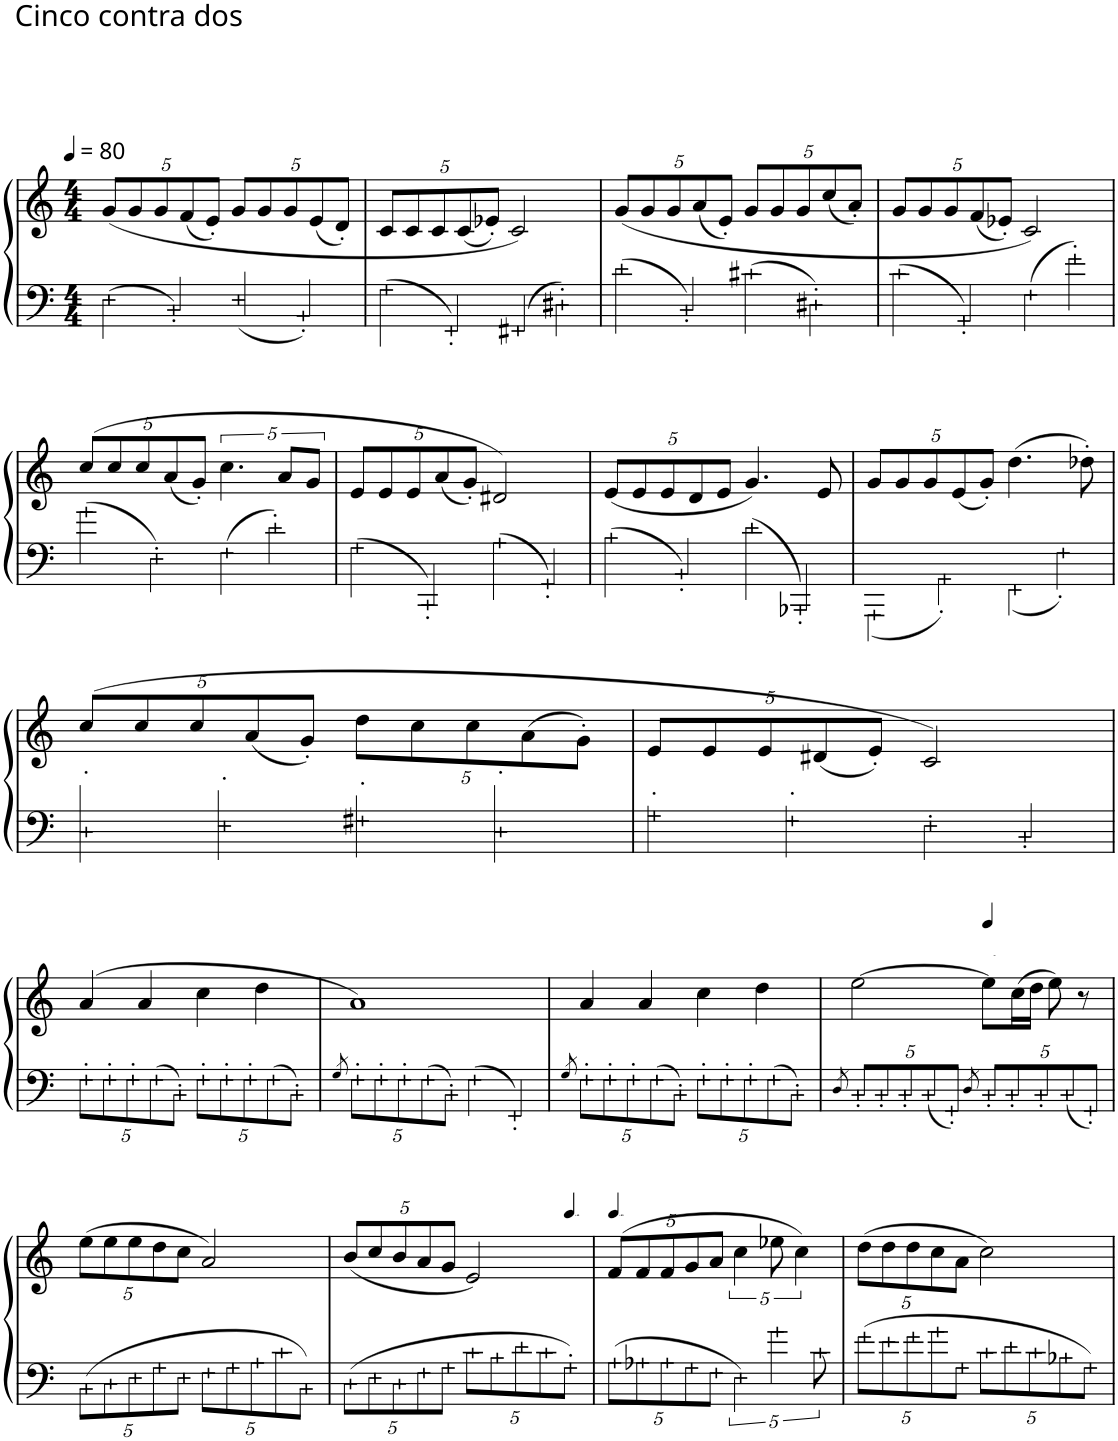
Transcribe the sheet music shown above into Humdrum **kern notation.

**kern	**kern	**kern	**kern
*part4	*part3	*part2	*part1
*staff4	*staff3	*staff2	*staff1
*I"Contrabajo	*I"Piano	*I"Piano	*I"Saxofón soprano
*I'Cb	*I'Pno	*I'Pno	*
*stria5	*	*	*stria5
*clefFv4	*clefF4	*clefG2	*clefG2
*Trd7c12	*	*	*Trd1c2
*k[]	*k[]	*k[]	*k[]
*M4/4	*M4/4	*M4/4	*M4/4
*MM80	*MM80	*MM80	*MM80
=1	=1	=1	=1
!	!LO:N:n=2:head=plus	!	!
*	*	*Xbrackettup	*Xbrackettup
(4CC	(4C\ 4E\	(10g/L	(10g/L
.	.	10g/	10g/
.	.	10g/	10g/J
!	!LO:N:head=plus	!	!
4CC')	4C'/)	.	.
.	.	(10f/	(10f/L
.	.	10e'/J)	10e'/J)
!	!LO:N:n=2:head=plus	!	!
(4BBB 4EE	(4BB/ 4E/	10g/L	10g/L
.	.	10g/	10g/
.	.	10g/	10g/J
!	!LO:N:head=plus	!	!
4BBB')	4BB'/)	.	.
.	.	(10e/	(10e/L
.	.	10d'/J)	10d'/J)
=2	=2	=2	=2
!	!LO:N:n=3:head=plus	!	!
(4AAA 4EE 4GG	(4AA\ 4E\ 4G\	10c/L	10c/L
.	.	10c/	10c/
.	.	10c/	10c/J
!	!LO:N:head=plus	!	!
4FFF')	4FF'/)	.	.
.	.	(10c/	(10c/L
.	.	10e-X'/J)	10e-X'/J)
!	!LO:N:head=plus	!	!
(4FFF#X	(4FF#X/	2c/)	2c)
!	!LO:N:head=plus	!	!
4DD#X')	4D#X'\)	.	.
=3	=3	=3	=3
!	!LO:N:n=2:head=plus	!	!
(4EE 4D	(4E\ 4d\	(10g/L	(10g/L
.	.	10g/	10g/
.	.	10g/	10g/J
!	!LO:N:head=plus	!	!
4CC')	4C'/)	.	.
.	.	(10a/	(10a/L
.	.	10e'/J)	10e'/J)
!	!LO:N:n=2:head=plus	!	!
(4EE 4C#X	(4E\ 4c#X\	10g/L	10g/L
.	.	10g/	10g/
.	.	10g/	10g/J
!	!LO:N:head=plus	!	!
4DD#X')	4D#X'\)	.	.
.	.	(10cc/	(10cc\L
.	.	10a'/J)	10a'\J)
=4	=4	=4	=4
!	!LO:N:n=2:head=plus	!	!
(4DD 4C	(4D\ 4c\	10g/L	10g/L
.	.	10g/	10g/
.	.	10g/	10g/J
!	!LO:N:head=plus	!	!
4AAA')	4AA'/)	.	.
.	.	(10f/	(10f/L
.	.	10e-X'/J)	10e-X'/J)
!	!LO:N:head=plus	!	!
(4FF	(4F\	2c/)	2c)
!	!LO:N:n=2:head=plus	!	!
4C' 4F')	4c\' 4f\')	.	.
!!LO:LB:g=z
=5	=5	=5	=5
!	!LO:N:n=2:head=plus	!	!
(4E 4G	(4e\ 4g\	(10cc/L	10cc\L
.	.	10cc/	10cc\
.	.	10cc/	10cc\J
!	!LO:N:head=plus	!	!
4EE')	4E'\)	.	.
.	.	(10a/	(10a/L
.	.	10g'/J)	10g'/J)
!	!LO:N:n=2:head=plus	!	!
*	*	*brackettup	*
(4DD 4FF	(4D\ 4F\	5.cc\	5.cc
!	!LO:N:head=plus	!	!
4D')	4d'\)	.	.
.	.	10a/L	10a/L
.	.	10g/J	10g/J
=6	=6	=6	=6
!	!LO:N:n=2:head=plus	!	!
*	*	*Xbrackettup	*
(4CC 4GG	(4C\ 4G\	10e/L	1r
.	.	10e/	.
.	.	10e/	.
!	!LO:N:head=plus	!	!
4CCC')	4CC'/)	.	.
.	.	(10a/	.
.	.	10g'/J)	.
!	!LO:N:n=2:head=plus	!	!
(4BBB 4AA	(4BB\ 4A\	2d#X/)	.
!	!LO:N:head=plus	!	!
4GGG')	4GG'/)	.	.
=7	=7	=7	=7
!	!LO:N:n=2:head=plus	!	!
(4CC 4BB	(4C\ 4B\	(10e/L	(10e/L
.	.	10e/	10e/
.	.	10e/	10e/J
!	!LO:N:head=plus	!	!
4BBB')	4BB'/)	.	.
.	.	10d/	10d/L
.	.	10e/J	10e/J
!	!LO:N:n=2:head=plus	!	!
(4BBB-X 4D	(4BB-X\ 4d\	4.g/)	4.g)
!	!LO:N:head=plus	!	!
4BBBB-X')	4BBB-X'/)	.	.
.	.	8e/	8e
=8	=8	=8	=8
*^	*^	*	*
!	!	!	!LO:N:head=plus	!	!
2C	(4AAAA	2c	(4AAA\	10g/L	10g/L
.	.	.	.	10g/	10g/
.	.	.	.	10g/	10g/J
!	!	!	!LO:N:head=plus	!	!
.	4AAA')	.	4AA'\)	.	.
.	.	.	.	(10e/	(10e/L
.	.	.	.	10g'/J)	10g'/J)
!	!	!	!LO:N:head=plus	!	!
4.E-X	(4FFF	4.e-X	(4FF\	(4.dd\	(4.dd
!	!	!	!LO:N:head=plus	!	!
.	4FF')	.	4F'\)	.	.
8r	.	8ryy	.	8dd-X'\)	8dd-X')
*v	*v	*	*	*	*
*	*v	*v	*	*
!!LO:LB:g=z
=9	=9	=9	=9
!	!LO:N:n=1:head=plus	!	!
4DD' 4F'	4D\' 4f\'	(10cc/L	(10cc\L
.	.	10cc/	10cc\
.	.	10cc/	10cc\J
!	!LO:N:n=1:head=plus	!	!
4EE' 4E'	4E\' 4e\'	.	.
.	.	(10a/	(10a/L
.	.	10g'/J)	10g'/J)
!	!LO:N:n=1:head=plus	!	!
4FF#X' 4D'	4F#X\' 4d\'	10dd\L	10dd\L
.	.	10cc\	10cc\
.	.	10cc\	10cc\J
!	!LO:N:n=1:head=plus	!	!
4DD' 4F#X'	4D\' 4f#X\'	.	.
.	.	(10a\	(10a/L
.	.	10g'\J)	10g'/J)
=10	=10	=10	=10
!	!LO:N:n=1:head=plus	!	!
4GG' 4BB'	4G\' 4B\'	10e/L	10e/L
.	.	10e/	10e/
.	.	10e/	10e/J
!	!LO:N:n=1:head=plus	!	!
4FF' 4BB'	4F\' 4B\'	.	.
.	.	(10d#X/	(10d#X/L
.	.	10e'/J)	10e'/J)
!	!LO:N:head=plus	!	!
4EE'	4E'\	2c/)	2c)
!	!LO:N:head=plus	!	!
4CC'	4C'/	.	.
!!LO:LB:g=z
=11	=11	=11	=11
*	*Xbrackettup	*	*
!	!LO:N:head=plus	!	!
*	*	*^	*
1r	10F'\L	(4a/	1ryy	(4a
!	!LO:N:head=plus	!	!	!
.	10F'\	.	.	.
!	!LO:N:head=plus	!	!	!
.	10F'\	.	.	.
.	.	4a/	.	4a
!	!LO:N:head=plus	!	!	!
.	(10F\	.	.	.
!	!LO:N:head=plus	!	!	!
.	10C'\J)	.	.	.
!	!LO:N:head=plus	!	!	!
.	10F'\L	4cc\	.	4cc
!	!LO:N:head=plus	!	!	!
.	10F'\	.	.	.
!	!LO:N:head=plus	!	!	!
.	10F'\	.	.	.
.	.	4dd\	.	4dd
!	!LO:N:head=plus	!	!	!
.	(10F\	.	.	.
!	!LO:N:head=plus	!	!	!
.	10C'\J)	.	.	.
=12	=12	=12	=12	=12
.	8qG/	.	.	.
!	!LO:N:head=plus	!	!	!
1r	10F'\L	1a)	1ryy	1a)
!	!LO:N:head=plus	!	!	!
.	10F'\	.	.	.
!	!LO:N:head=plus	!	!	!
.	10F'\	.	.	.
!	!LO:N:head=plus	!	!	!
.	(10F\	.	.	.
!	!LO:N:head=plus	!	!	!
.	10C'\J)	.	.	.
!	!LO:N:head=plus	!	!	!
.	(4F\	.	.	.
!	!LO:N:head=plus	!	!	!
.	4FF'/)	.	.	.
*	*	*v	*v	*
=13	=13	=13	=13
.	8qG/	.	.
!	!LO:N:head=plus	!	!
*	*	*	*^
1r	10F'\L	4a/	1r	1r
!	!LO:N:head=plus	!	!	!
.	10F'\	.	.	.
!	!LO:N:head=plus	!	!	!
.	10F'\	.	.	.
.	.	4a/	.	.
!	!LO:N:head=plus	!	!	!
.	(10F\	.	.	.
!	!LO:N:head=plus	!	!	!
.	10C'\J)	.	.	.
!	!LO:N:head=plus	!	!	!
.	10F'\L	4cc\	.	.
!	!LO:N:head=plus	!	!	!
.	10F'\	.	.	.
!	!LO:N:head=plus	!	!	!
.	10F'\	.	.	.
.	.	4dd\	.	.
!	!LO:N:head=plus	!	!	!
.	(10F\	.	.	.
!	!LO:N:head=plus	!	!	!
.	10C'\J)	.	.	.
=14	=14	=14	=14	=14
.	8qD/	.	.	.
!	!LO:N:head=plus	!	!	!
*	*	*^	*	*
1r	10C'/L	[2ee\	2c 2g 2cc	1r	2ryy
!	!LO:N:head=plus	!	!	!	!
.	10C'/	.	.	.	.
!	!LO:N:head=plus	!	!	!	!
.	10C'/	.	.	.	.
!	!LO:N:head=plus	!	!	!	!
.	(10C/	.	.	.	.
!	!LO:N:head=plus	!	!	!	!
.	10GG'/J)	.	.	.	.
*	*	*	*	*MM80	*
.	8qD/	.	.	.	.
!	!LO:N:head=plus	!	!	!	!
.	10C'/L	8ee\L]	2ryy	.	2ryy
!	!LO:N:head=plus	!	!	!	!
.	10C'/	.	.	.	.
.	.	(16cc\L	.	.	.
.	.	16dd\JJ	.	.	.
!	!LO:N:head=plus	!	!	!	!
.	10C'/	.	.	.	.
.	.	8ee\)	.	.	.
!	!LO:N:head=plus	!	!	!	!
.	(10C/	.	.	.	.
.	.	8r	.	.	.
!	!LO:N:head=plus	!	!	!	!
.	10GG'/J)	.	.	.	.
*	*	*v	*v	*	*
!!LO:LB:g=z
=15	=15	=15	=15	=15
!	!LO:N:head=plus	!	!	!
*	*	*	*v	*v
1r	(10C\L	(10ee\L	(10ee\L
!	!LO:N:head=plus	!	!
.	10D\	10ee\	10ee\
!	!LO:N:head=plus	!	!
.	10E\	10ee\	10ee\J
!	!LO:N:head=plus	!	!
.	10G\	10dd\	10dd\L
!	!LO:N:head=plus	!	!
.	10E\J	10cc\J	10cc\J
!	!LO:N:head=plus	!	!
.	10F\L	2a/)	2a)
!	!LO:N:head=plus	!	!
.	10G\	.	.
!	!LO:N:head=plus	!	!
.	10A\	.	.
!	!LO:N:head=plus	!	!
.	10c\	.	.
!	!LO:N:head=plus	!	!
.	10C\J)	.	.
=16	=16	=16	=16
!	!LO:N:head=plus	!	!
*	*	*	*^
1r	(10D\L	(10b/L	(10b\L	5%4ryy
!	!LO:N:head=plus	!	!	!
.	10E\	10cc/	10cc\	.
!	!LO:N:head=plus	!	!	!
.	10D\	10b/	10b\J	.
!	!LO:N:head=plus	!	!	!
.	10F\	10a/	10a/L	.
!	!LO:N:head=plus	!	!	!
.	10G\J	10g/J	10g/J	.
!	!LO:N:head=plus	!	!	!
.	10c\L	2e/)	2e)	.
!	!LO:N:head=plus	!	!	!
.	10B\	.	.	.
!	!LO:N:head=plus	!	!	!
.	10d\	.	.	.
!	!LO:N:head=plus	!	!	!
.	10c\	.	.	10ryy
*	*	*	*MM40	*
!	!LO:N:head=plus	!	!	!
.	10G'\J)	.	.	10ryy
*	*	*	*v	*v
=17	=17	=17	=17
*	*	*	*MM80
*	*	*	*^
!	!LO:N:head=plus	!	!	!
*	*	*	*v	*v
1r	(10A\L	(10f/L	(10f/L
!	!LO:N:head=plus	!	!
.	10A-X\	10f/	10f/
!	!LO:N:head=plus	!	!
.	10A-\	10f/	10f/J
!	!LO:N:head=plus	!	!
.	10G\	10g/	10g/L
!	!LO:N:head=plus	!	!
.	10F\J	10a/J	10a/J
*	*brackettup	*	*
!	!LO:N:head=plus	!	!
*	*	*brackettup	*
.	5E\)	5cc\	5cc
!	!LO:N:head=plus	!	!
.	5g\	10ee-X\	10ee-X
.	.	5cc\)	5cc)
!	!LO:N:head=plus	!	!
.	10c\	.	.
=18	=18	=18	=18
*	*Xbrackettup	*	*
!	!LO:N:head=plus	!	!
*	*	*Xbrackettup	*
1r	(10f\L	(10dd\L	(10dd\L
!	!LO:N:head=plus	!	!
.	10e\	10dd\	10dd\
!	!LO:N:head=plus	!	!
.	10f\	10dd\	10dd\J
!	!LO:N:head=plus	!	!
.	10g\	10cc\	10cc\L
!	!LO:N:head=plus	!	!
.	10G\J	10a\J	10a\J
!	!LO:N:head=plus	!	!
.	10c\L	2cc\)	2cc)
!	!LO:N:head=plus	!	!
.	10d\	.	.
!	!LO:N:head=plus	!	!
.	10c\	.	.
!	!LO:N:head=plus	!	!
.	10B-X\	.	.
!	!LO:N:head=plus	!	!
.	10G\J)	.	.
=	=	=	=
*-	*-	*-	*-
